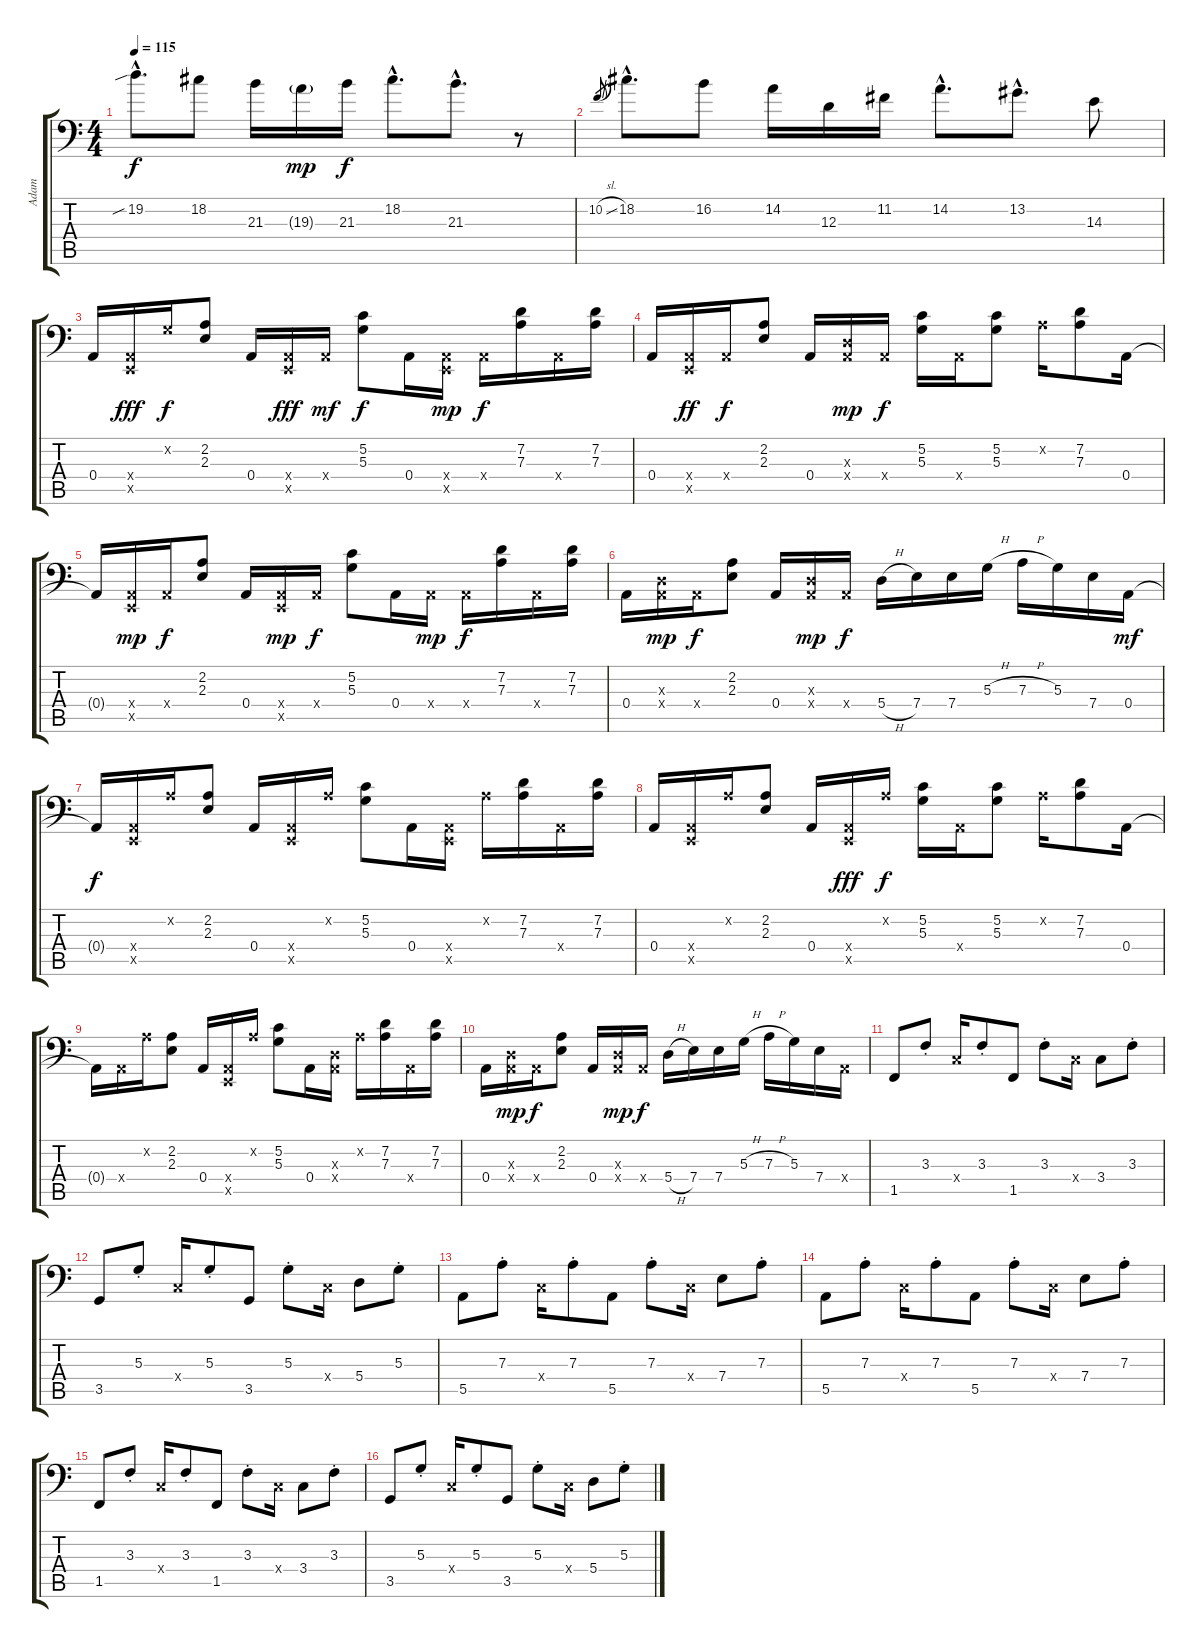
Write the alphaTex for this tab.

\track ("Adam" "Adam") {instrument slapbass1}
\staff {score tabs}
\tuning (C3 G2 D2 A1 E1 B0) {hide}
\ts (4 4)
\section ("" "")
\tempo 115
\clef f4
\ks c
19.2{sib hac}.8{d dy f} 18.2.8 21.3.16 19.3{g}.16{dy mp} 21.3.16{dy f} 18.2{hac}.8{d} 21.3{hac}.8{d} r.8 |
10.2{sl}.8{gr} 18.2{hac}.8{d} 16.2.8 14.2.16 12.3.16 11.2.16 14.2{hac}.8{d} 13.2{hac}.8{d} 14.3.8 |
\section ("" "")
0.4.16{volume 12 instrument slapbass1} (0.4{x} 0.5{x}).16{dy fff} 0.2{x}.16{dy f} (2.2 2.3).8 0.4.16 (0.4{x} 0.5{x}).16{dy fff} 0.4{x}.16{dy mf} (5.2 5.3).8{dy f} 0.4.16 (0.4{x} 0.5{x}).16{dy mp} 0.4{x}.16{dy f} (7.2 7.3).16 0.4{x}.16 (7.2 7.3).16 |
0.4.16 (0.4{x} 0.5{x}).16{dy ff} 0.4{x}.16{dy f} (2.2 2.3).8 0.4.16 (0.3{x} 0.4{x}).16{dy mp} 0.4{x}.16{dy f} (5.2 5.3).16 0.4{x}.16 (5.2 5.3).8 2.2{x}.16 (7.2 7.3).8 0.4.16 |
0.4{t}.16 (0.4{x} 0.5{x}).16{dy mp} 0.4{x}.16{dy f} (2.2 2.3).8 0.4.16 (0.4{x} 0.5{x}).16{dy mp} 0.4{x}.16{dy f} (5.2 5.3).8 0.4.16 0.4{x}.16{dy mp} 0.4{x}.16{dy f} (7.2 7.3).16 0.4{x}.16 (7.2 7.3).16 |
0.4.16 (0.3{x} 0.4{x}).16{dy mp} 0.4{x}.16{dy f} (2.2 2.3).8 0.4.16 (0.3{x} 0.4{x}).16{dy mp} 0.4{x}.16{dy f} 5.4{h}.16 7.4.16 7.4.16 5.3{h}.16 7.3{h}.16 5.3.16 7.4.16 0.4.16{dy mf} |
0.4{t}.16{dy f} (0.4{x} 0.5{x}).16 2.2{x}.16 (2.2 2.3).8 0.4.16 (0.4{x} 0.5{x}).16 2.2{x}.16 (5.2 5.3).8 0.4.16 (0.4{x} 0.5{x}).16 2.2{x}.16 (7.2 7.3).16 0.4{x}.16 (7.2 7.3).16 |
0.4.16 (0.4{x} 0.5{x}).16 2.2{x}.16 (2.2 2.3).8 0.4.16 (0.4{x} 0.5{x}).16{dy fff} 2.2{x}.16{dy f} (5.2 5.3).16 0.4{x}.16 (5.2 5.3).8 2.2{x}.16 (7.2 7.3).8 0.4.16 |
0.4{t}.16 0.4{x}.16 2.2{x}.16 (2.2 2.3).8 0.4.16 (0.4{x} 0.5{x}).16 2.2{x}.16 (5.2 5.3).8 0.4.16 (0.3{x} 0.4{x}).16 2.2{x}.16 (7.2 7.3).16 0.4{x}.16 (7.2 7.3).16 |
0.4.16 (0.3{x} 0.4{x}).16{dy mp} 0.4{x}.16{dy f} (2.2 2.3).8 0.4.16 (0.3{x} 0.4{x}).16{dy mp} 0.4{x}.16{dy f} 5.4{h}.16 7.4.16 7.4.16 5.3{h}.16 7.3{h}.16 5.3.16 7.4.16 0.4{x}.16 |
\section ("" "")
1.5.8{volume 16 instrument electricbassfinger} 3.3{st}.8 3.4{x}.16 3.3{st}.8 1.5.8 3.3{st}.8 3.4{x}.16 3.4.8 3.3{st}.8 |
3.5.8 5.3{st}.8 3.4{x}.16 5.3{st}.8 3.5.8 5.3{st}.8 3.4{x}.16 5.4.8 5.3{st}.8 |
5.5.8 7.3{st}.8 3.4{x}.16 7.3{st}.8 5.5.8 7.3{st}.8 3.4{x}.16 7.4.8 7.3{st}.8 |
5.5.8 7.3{st}.8 3.4{x}.16 7.3{st}.8 5.5.8 7.3{st}.8 3.4{x}.16 7.4.8 7.3{st}.8 |
1.5.8{volume 16 instrument electricbassfinger} 3.3{st}.8 3.4{x}.16 3.3{st}.8 1.5.8 3.3{st}.8 3.4{x}.16 3.4.8 3.3{st}.8 |
3.5.8 5.3{st}.8 3.4{x}.16 5.3{st}.8 3.5.8 5.3{st}.8 3.4{x}.16 5.4.8 5.3{st}.8
